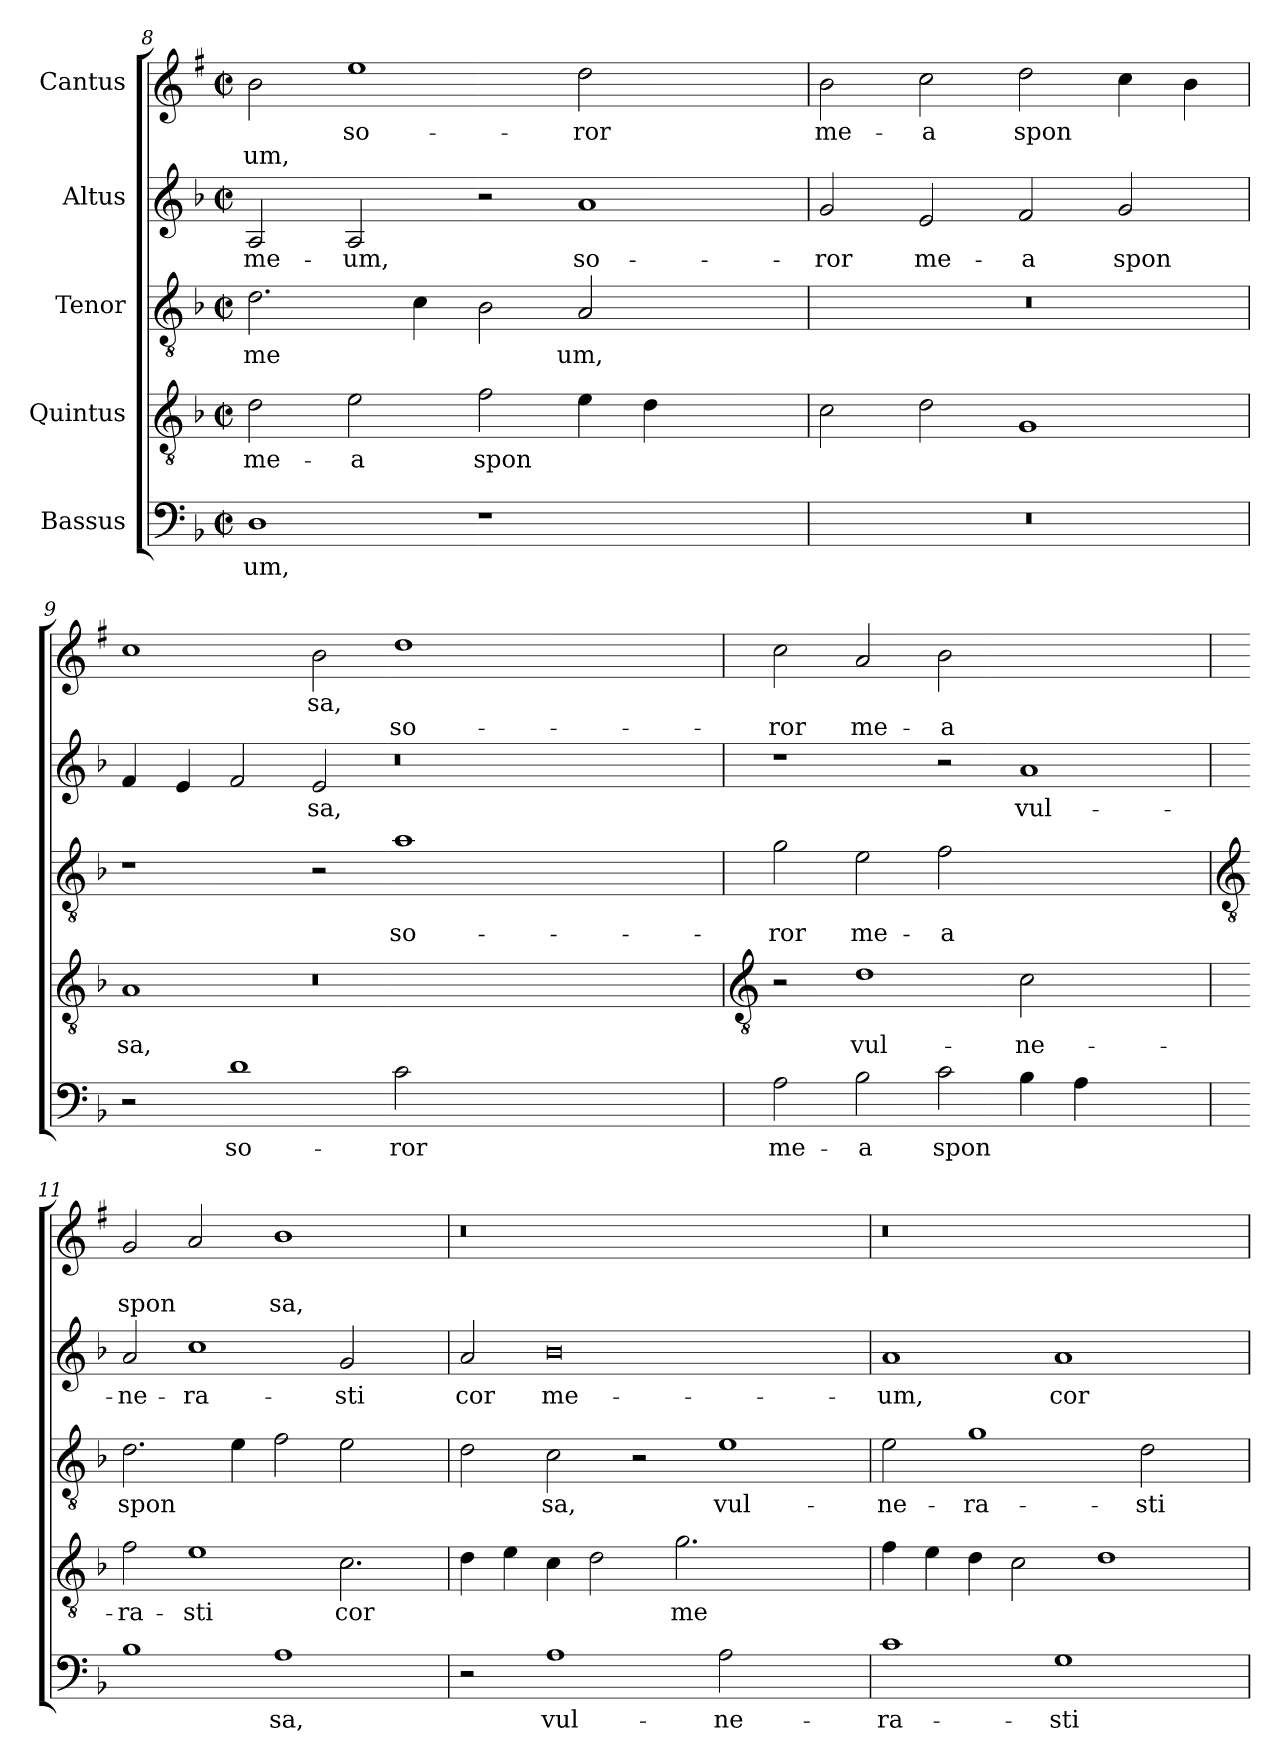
**kern	**text	**kern	**text	**kern	**text	**kern	**text	**kern	**text	**text
*part5	*part5	*part4	*part4	*part3	*part3	*part2	*part2	*part1	*part1	*part1
*staff5	*staff5	*staff4	*staff4	*staff3	*staff3	*staff2	*staff2	*staff1	*staff1	*staff1
*I"Bassus	*	*I"Quintus	*	*I"Tenor	*	*I"Altus	*	*I"Cantus	*	*
*clefF4	*	*clefGv2	*	*clefGv2	*	*clefG2	*	*clefG2	*	*
*	*	*	*	*	*	*	*	*ITrd1c2	*	*
*k[b-]	*	*k[b-]	*	*k[b-]	*	*k[b-]	*	*k[b-]	*	*
*F:	*	*F:	*	*F:	*	*F:	*	*F:	*	*
*M4/2	*	*M4/2	*	*M4/2	*	*M4/2	*	*M4/2	*	*
*met(c|)	*	*met(c|)	*	*met(c|)	*	*met(c|)	*	*met(c|)	*	*
=8A	=8A	=8A	=8A	=8A	=8A	=8A	=8A	=8A	=8A	=8A
!	!LO:LY:b	!	!LO:LY:b	!	!LO:LY:b	!	!LO:LY:b	!	!	!LO:LY:b
1D	-um,	2d	me-	2.d	me	2A	me-	2a	.	-um,
!	!	!	!LO:LY:b	!	!	!	!LO:LY:b	!	!LO:LY:b	!
.	.	2e	-a	.	.	2A	-um,	1dd	so-	.
.	.	.	.	4c	.	.	.	.	.	.
!	!	!	!LO:LY:b	!	!	!	!	!	!	!
1r	.	2f	spon	2B-	.	2r	.	.	.	.
!	!	!	!	!	!LO:LY:b	!	!LO:LY:b	!	!LO:LY:b	!
.	.	4e	.	2A	um,	1a	so-	2cc	-ror	.
.	.	4d	.	.	.	.	.	.	.	.
2ryy	.	2ryy	.	2ryy	.	.	.	2ryy	.	.
=8B	=8B	=8B	=8B	=8B	=8B	=8B	=8B	=8B	=8B	=8B
!	!	!	!	!	!	!	!LO:LY:b	!	!LO:LY:b	!
0r	.	2c	.	0r	.	2g	-ror	2a	me-	.
!	!	!	!	!	!	!	!LO:LY:b	!	!LO:LY:b	!
.	.	2d	.	.	.	2e	me-	2b-	-a	.
!	!	!	!	!	!	!	!LO:LY:b	!	!LO:LY:b	!
.	.	1G	.	.	.	2f	-a	2cc	spon	.
!	!	!	!	!	!	!	!LO:LY:b	!	!	!
.	.	.	.	.	.	2g	spon	4b-	.	.
.	.	.	.	.	.	.	.	4a	.	.
=9A	=9A	=9A	=9A	=9A	=9A	=9A	=9A	=9A	=9A	=9A
!	!	!	!LO:LY:b	!	!	!	!	!	!	!
2r	.	1A	sa,	1r	.	4f	.	1b-	.	.
.	.	.	.	.	.	4e	.	.	.	.
!	!LO:LY:b	!	!	!	!	!	!	!	!	!
1d	so-	.	.	.	.	2f	.	.	.	.
!	!	!	!	!	!	!	!LO:LY:b	!	!LO:LY:b	!
.	.	0r	.	2r	.	2e	sa,	2a	sa,	.
!	!LO:LY:b	!	!	!	!LO:LY:b	!	!	!	!	!LO:LY:b
2c	-ror	.	.	1a	so-	0r	.	1cc	.	so-
1.ryy	.	.	.	.	.	.	.	.	.	.
.	.	.	.	1ryy	.	.	.	1ryy	.	.
.	.	2ryy	.	.	.	.	.	.	.	.
!!LO:LB:g=z
=10A	=10A	=10A	=10A	=10A	=10A	=10A	=10A	=10A	=10A	=10A
*	*	*clefGv2	*	*	*	*	*	*	*	*
!	!LO:LY:b	!	!	!	!LO:LY:b	!	!	!	!	!LO:LY:b
2A	me-	2r	.	2g	-ror	1r	.	2b-	.	-ror
!	!LO:LY:b	!	!LO:LY:b	!	!LO:LY:b	!	!	!	!	!LO:LY:b
2B-	-a	1d	vul-	2e	me-	.	.	2g	.	me-
!	!LO:LY:b	!	!	!	!LO:LY:b	!	!	!	!	!LO:LY:b
2c	spon	.	.	2f	-a	2r	.	2a	.	-a
!	!	!	!LO:LY:b	!	!	!	!LO:LY:b	!	!	!
4B-	.	2c	-ne-	1ryy	.	1a	vul-	1ryy	.	.
4A	.	.	.	.	.	.	.	.	.	.
2ryy	.	2ryy	.	.	.	.	.	.	.	.
!!LO:LB:g=z
=11	=11	=11	=11	=11	=11	=11	=11	=11	=11	=11
*	*	*	*	*clefGv2	*	*	*	*	*	*
!	!	!	!LO:LY:b	!	!LO:LY:b	!	!LO:LY:b	!	!	!LO:LY:b
*	*	*	*	*	*	*	*	*^	*	*
1B-	.	2f	-ra-	2.d	spon	2a	-ne-	2f	1ryy	.	spon
!	!	!	!LO:LY:b	!	!	!	!LO:LY:b	!	!	!	!
.	.	1e	-sti	.	.	1cc	-ra-	2g	.	.	.
.	.	.	.	4e	.	.	.	.	.	.	.
!	!LO:LY:b	!	!	!	!	!	!	!	!	!	!LO:LY:b
1A	sa,	.	.	2f	.	.	.	1a	2ryy	.	sa,
!	!	!	!LO:LY:b	!	!	!	!LO:LY:b	!	!	!	!
.	.	2.c	cor	2e	.	2g	-sti	.	2ryy	.	.
4ryy	.	.	.	4ryy	.	4ryy	.	4ryy	4ryy	.	.
=12A	=12A	=12A	=12A	=12A	=12A	=12A	=12A	=12A	=12A	=12A	=12A
!	!	!	!	!	!	!	!LO:LY:b	!	!	!	!
2r	.	4d	.	2d	.	2a	cor	0r	1ryy	.	.
.	.	4e	.	.	.	.	.	.	.	.	.
!	!LO:LY:b	!	!	!	!LO:LY:b	!	!LO:LY:b	!	!	!	!
1A	vul-	4c	.	2c	sa,	0b-	me-	.	.	.	.
.	.	2d	.	.	.	.	.	.	.	.	.
.	.	.	.	2r	.	.	.	.	2ryy	.	.
!	!	!	!LO:LY:b	!	!	!	!	!	!	!	!
.	.	2.g	me	.	.	.	.	.	.	.	.
!	!LO:LY:b	!	!	!	!LO:LY:b	!	!	!	!	!	!
2A	-ne-	.	.	1e	vul-	.	.	.	4ryy	.	.
.	.	.	.	.	.	.	.	.	4ryy	.	.
2ryy	.	2ryy	.	.	.	.	.	2ryy	2ryy	.	.
=12B	=12B	=12B	=12B	=12B	=12B	=12B	=12B	=12B	=12B	=12B	=12B
!	!LO:LY:b	!	!	!	!LO:LY:b	!	!LO:LY:b	!	!	!	!
1c	-ra-	4f	.	2e	-ne-	1a	-um,	0r	1ryy	.	.
.	.	4e	.	.	.	.	.	.	.	.	.
!	!	!	!	!	!LO:LY:b	!	!	!	!	!	!
.	.	4d	.	1g	-ra-	.	.	.	.	.	.
.	.	2c	.	.	.	.	.	.	.	.	.
!	!LO:LY:b	!	!	!	!	!	!LO:LY:b	!	!	!	!
1G	-sti	.	.	.	.	1a	cor	.	2ryy	.	.
.	.	1d	.	.	.	.	.	.	.	.	.
!	!	!	!	!	!LO:LY:b	!	!	!	!	!	!
.	.	.	.	2d	-sti	.	.	.	2ryy	.	.
4ryy	.	.	.	4ryy	.	4ryy	.	4ryy	4ryy	.	.
*	*	*	*	*	*	*	*	*v	*v	*	*
=	=	=	=	=	=	=	=	=	=	=
*-	*-	*-	*-	*-	*-	*-	*-	*-	*-	*-
